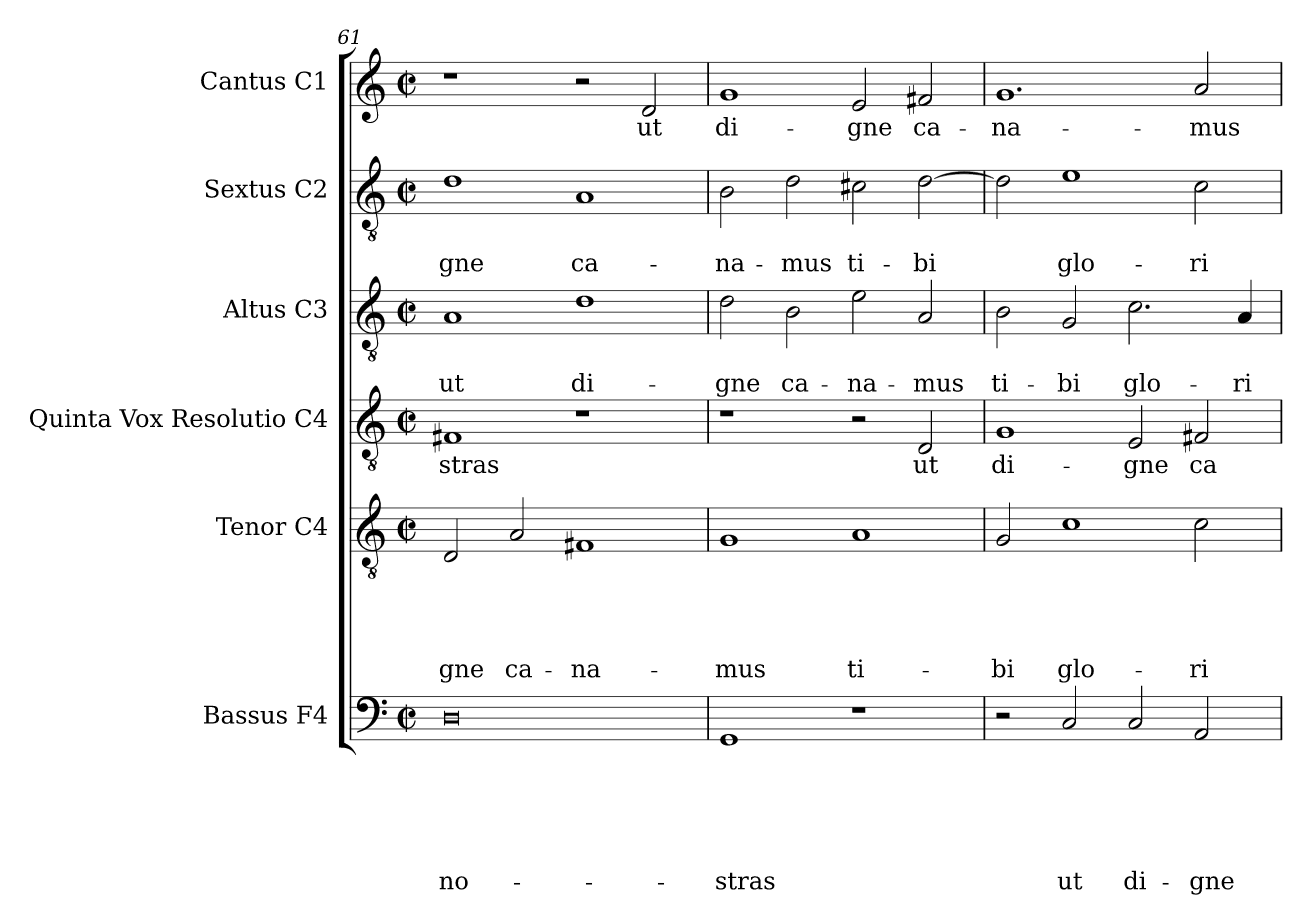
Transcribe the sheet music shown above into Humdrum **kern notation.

**kern	**text	**text	**text	**text	**text	**text	**kern	**text	**text	**text	**text	**text	**kern	**text	**kern	**text	**text	**kern	**text	**text	**kern	**text
*part6	*part6	*part6	*part6	*part6	*part6	*part6	*part5	*part5	*part5	*part5	*part5	*part5	*part4	*part4	*part3	*part3	*part3	*part2	*part2	*part2	*part1	*part1
*staff6	*staff6	*staff6	*staff6	*staff6	*staff6	*staff6	*staff5	*staff5	*staff5	*staff5	*staff5	*staff5	*staff4	*staff4	*staff3	*staff3	*staff3	*staff2	*staff2	*staff2	*staff1	*staff1
*I"Bassus F4	*	*	*	*	*	*	*I"Tenor C4	*	*	*	*	*	*I"Quinta Vox Resolutio C4	*	*I"Altus C3	*	*	*I"Sextus C2	*	*	*I"Cantus C1	*
*I'B	*	*	*	*	*	*	*I'T	*	*	*	*	*	*	*	*I'A	*	*	*	*	*	*I'C	*
!!LO:LB:g=z
*clefF4	*	*	*	*	*	*	*clefGv2	*	*	*	*	*	*clefGv2	*	*clefGv2	*	*	*clefGv2	*	*	*clefG2	*
*k[]	*	*	*	*	*	*	*k[]	*	*	*	*	*	*k[]	*	*k[]	*	*	*k[]	*	*	*k[]	*
*C:	*	*	*	*	*	*	*C:	*	*	*	*	*	*C:	*	*C:	*	*	*C:	*	*	*C:	*
*M2/2	*	*	*	*	*	*	*M2/2	*	*	*	*	*	*M2/2	*	*M2/2	*	*	*M2/2	*	*	*M2/2	*
*met(c|)	*	*	*	*	*	*	*met(c|)	*	*	*	*	*	*met(c|)	*	*met(c|)	*	*	*met(c|)	*	*	*met(c|)	*
=61	=61	=61	=61	=61	=61	=61	=61	=61	=61	=61	=61	=61	=61	=61	=61	=61	=61	=61	=61	=61	=61	=61
!	!	!	!	!	!	!LO:LY:b	!	!	!	!	!	!LO:LY:b	!	!LO:LY:b	!	!	!LO:LY:b	!	!	!LO:LY:b	!	!
0D	.	.	.	.	.	no-	2D/	.	.	.	.	-gne	1F#X	-stras	1A	.	ut	1d	.	-gne	1r	.
!	!	!	!	!	!	!	!	!	!	!	!	!LO:LY:b	!	!	!	!	!	!	!	!	!	!
.	.	.	.	.	.	.	2A/	.	.	.	.	ca-	.	.	.	.	.	.	.	.	.	.
!	!	!	!	!	!	!	!	!	!	!	!	!LO:LY:b	!	!	!	!	!LO:LY:b	!	!	!LO:LY:b	!	!
.	.	.	.	.	.	.	1F#X	.	.	.	.	-na-	1r	.	1d	.	di-	1A	.	ca-	2r	.
!	!	!	!	!	!	!	!	!	!	!	!	!	!	!	!	!	!	!	!	!	!	!LO:LY:b
.	.	.	.	.	.	.	.	.	.	.	.	.	.	.	.	.	.	.	.	.	2d/	ut
=62	=62	=62	=62	=62	=62	=62	=62	=62	=62	=62	=62	=62	=62	=62	=62	=62	=62	=62	=62	=62	=62	=62
!	!	!	!	!	!	!LO:LY:b	!	!	!	!	!	!LO:LY:b	!	!	!	!	!LO:LY:b	!	!	!LO:LY:b	!	!LO:LY:b
1GG	.	.	.	.	.	-stras	1G	.	.	.	.	-mus	1r	.	2d\	.	-gne	2B\	.	-na-	1g	di-
!	!	!	!	!	!	!	!	!	!	!	!	!	!	!	!	!	!LO:LY:b	!	!	!LO:LY:b	!	!
.	.	.	.	.	.	.	.	.	.	.	.	.	.	.	2B\	.	ca-	2d\	.	-mus	.	.
!	!	!	!	!	!	!	!	!	!	!	!	!LO:LY:b	!	!	!	!	!LO:LY:b	!	!	!LO:LY:b	!	!LO:LY:b
1r	.	.	.	.	.	.	1A	.	.	.	.	ti-	2r	.	2e\	.	-na-	2c#X\	.	ti-	2e/	-gne
!	!	!	!	!	!	!	!	!	!	!	!	!	!	!LO:LY:b	!	!	!LO:LY:b	!	!	!LO:LY:b	!	!LO:LY:b
.	.	.	.	.	.	.	.	.	.	.	.	.	2D/	ut	2A/	.	-mus	[2d\	.	-bi	2f#X/	ca-
=63	=63	=63	=63	=63	=63	=63	=63	=63	=63	=63	=63	=63	=63	=63	=63	=63	=63	=63	=63	=63	=63	=63
!	!	!	!	!	!	!	!	!	!	!	!	!LO:LY:b	!	!LO:LY:b	!	!	!LO:LY:b	!	!	!	!	!LO:LY:b
2r	.	.	.	.	.	.	2G/	.	.	.	.	-bi	1G	di-	2B\	.	ti-	2d\]	.	.	1.g	-na-
!	!	!	!	!	!	!LO:LY:b	!	!	!	!	!	!LO:LY:b	!	!	!	!	!LO:LY:b	!	!	!LO:LY:b	!	!
2C/	.	.	.	.	.	ut	1c	.	.	.	.	glo-	.	.	2G/	.	-bi	1e	.	glo-	.	.
!	!	!	!	!	!	!LO:LY:b	!	!	!	!	!	!	!	!LO:LY:b	!	!	!LO:LY:b	!	!	!	!	!
2C/	.	.	.	.	.	di-	.	.	.	.	.	.	2E/	-gne	2.c\	.	glo-	.	.	.	.	.
!	!	!	!	!	!	!LO:LY:b	!	!	!	!	!	!LO:LY:b	!	!LO:LY:b	!	!	!	!	!	!LO:LY:b	!	!LO:LY:b
2AA/	.	.	.	.	.	-gne	2c\	.	.	.	.	-ri-	2F#X/	ca-	.	.	.	2c\	.	-ri-	2a/	-mus
!	!	!	!	!	!	!	!	!	!	!	!	!	!	!	!	!	!LO:LY:b	!	!	!	!	!
.	.	.	.	.	.	.	.	.	.	.	.	.	.	.	4A/	.	-ri-	.	.	.	.	.
=	=	=	=	=	=	=	=	=	=	=	=	=	=	=	=	=	=	=	=	=	=	=
*-	*-	*-	*-	*-	*-	*-	*-	*-	*-	*-	*-	*-	*-	*-	*-	*-	*-	*-	*-	*-	*-	*-
